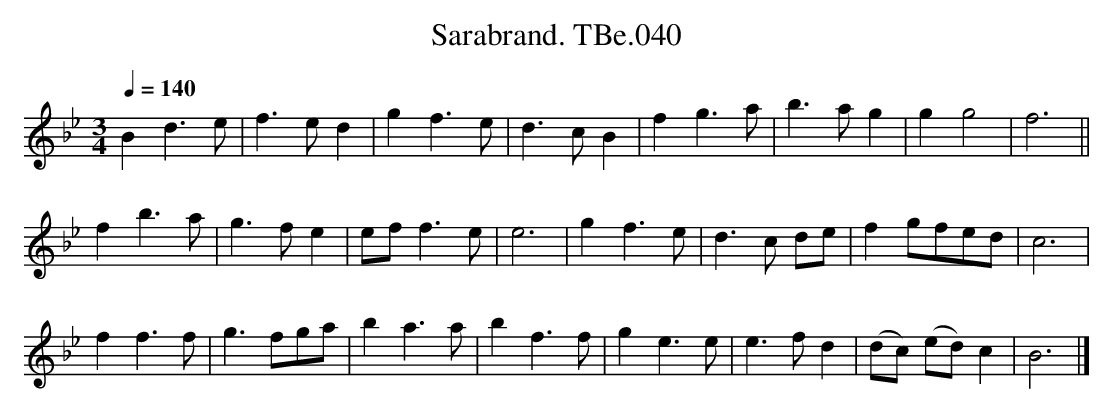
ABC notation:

X:1
T:Sarabrand. TBe.040
M:3/4
L:1/4
Q:1/4=140
K:Bb major
Bd>e | f>e d | gf>e | d>cB | f g>a | b>ag | g g2 | f3 ||
fb>a | g>fe | e/f/ f>e | e3 |\
g f>e | d>c d/e/ | f g/f/e/d/ |c3 |
f f>f | g>fg/a/ | b a>a | b f>f | g e>e |\
e>fd | (d/c/) (e/d/) c | B3 |]
